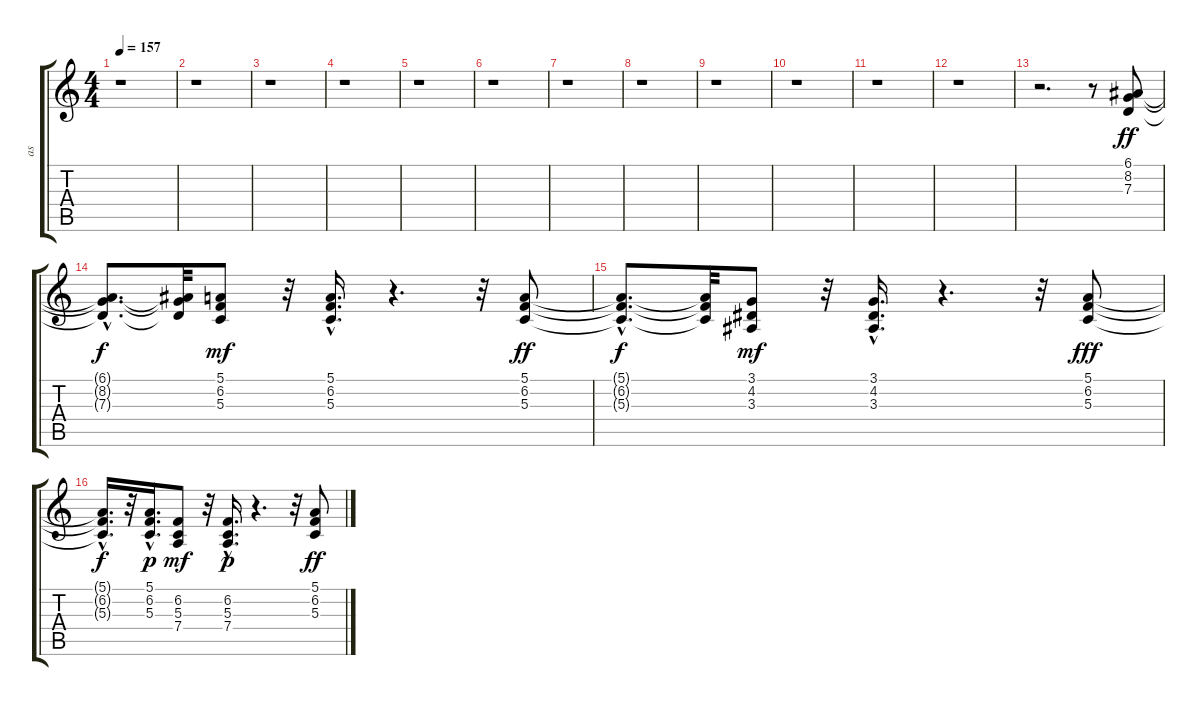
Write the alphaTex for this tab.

\track ("ass" "as") {instrument synthbrass1}
\staff {score tabs}
\tuning (E4 B3 G3 D3 A2 E2) {hide}
\ts (4 4)
\tempo 157
\clef g2
\ks c
r.1{dy f} |
r.1 |
r.1 |
r.1 |
r.1 |
r.1 |
r.1 |
r.1 |
r.1 |
r.1 |
r.1 |
r.1 |
r.2{d} r.8 (6.1 8.2 7.3).8{dy ff} |
(6.1{hac t} 8.2{hac t} 7.3{hac t}).8{d dy f} (6.1{t} 8.2{t} 7.3{t}).32 (5.1 6.2 5.3).8{dy mf} r.32 (5.1{hac} 6.2{hac} 5.3{hac}).16{d} r.4{d} r.32 (5.1 6.2 5.3).8{dy ff} |
(5.1{hac t} 6.2{hac t} 5.3{hac t}).8{d dy f} (5.1{t} 6.2{t} 5.3{t}).32 (3.1 4.2 3.3).8{dy mf} r.32 (3.1{hac} 4.2{hac} 3.3{hac}).16{d} r.4{d} r.32 (5.1 6.2 5.3).8{dy fff} |
(5.1{hac t} 6.2{hac t} 5.3{hac t}).16{d dy f} r.32 (5.1 6.2{hac} 5.3{hac}).16{d dy p} (6.2 5.3 7.4).8{dy mf} r.32 (6.2{hac} 5.3 7.4).16{d dy p} r.4{d} r.32 (5.1 6.2 5.3).8{dy ff}
